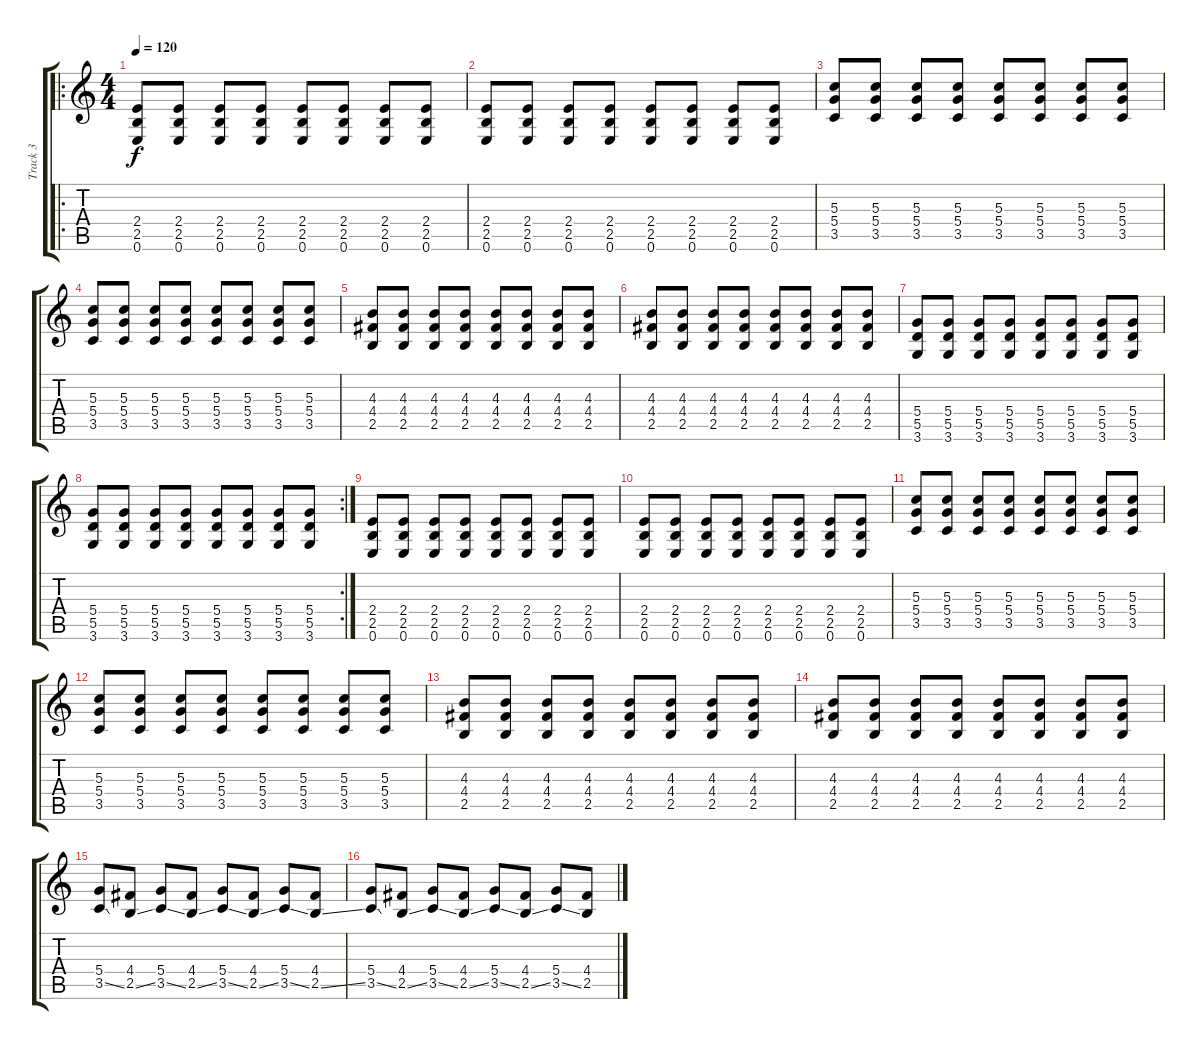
\track ("Track 3" "Track 3") {instrument distortionguitar}
\staff {score tabs}
\tuning (E4 B3 G3 D3 A2 E2) {hide}
\ro
\ts (4 4)
\tempo 120
\clef g2
\ks c
(2.4 2.5 0.6).8{dy f} (2.4 2.5 0.6).8 (2.4 2.5 0.6).8 (2.4 2.5 0.6).8 (2.4 2.5 0.6).8 (2.4 2.5 0.6).8 (2.4 2.5 0.6).8 (2.4 2.5 0.6).8 |
(2.4 2.5 0.6).8 (2.4 2.5 0.6).8 (2.4 2.5 0.6).8 (2.4 2.5 0.6).8 (2.4 2.5 0.6).8 (2.4 2.5 0.6).8 (2.4 2.5 0.6).8 (2.4 2.5 0.6).8 |
(5.3 5.4 3.5).8 (5.3 5.4 3.5).8 (5.3 5.4 3.5).8 (5.3 5.4 3.5).8 (5.3 5.4 3.5).8 (5.3 5.4 3.5).8 (5.3 5.4 3.5).8 (5.3 5.4 3.5).8 |
(5.3 5.4 3.5).8 (5.3 5.4 3.5).8 (5.3 5.4 3.5).8 (5.3 5.4 3.5).8 (5.3 5.4 3.5).8 (5.3 5.4 3.5).8 (5.3 5.4 3.5).8 (5.3 5.4 3.5).8 |
(4.3 4.4 2.5).8 (4.3 4.4 2.5).8 (4.3 4.4 2.5).8 (4.3 4.4 2.5).8 (4.3 4.4 2.5).8 (4.3 4.4 2.5).8 (4.3 4.4 2.5).8 (4.3 4.4 2.5).8 |
(4.3 4.4 2.5).8 (4.3 4.4 2.5).8 (4.3 4.4 2.5).8 (4.3 4.4 2.5).8 (4.3 4.4 2.5).8 (4.3 4.4 2.5).8 (4.3 4.4 2.5).8 (4.3 4.4 2.5).8 |
(5.4 5.5 3.6).8 (5.4 5.5 3.6).8 (5.4 5.5 3.6).8 (5.4 5.5 3.6).8 (5.4 5.5 3.6).8 (5.4 5.5 3.6).8 (5.4 5.5 3.6).8 (5.4 5.5 3.6).8 |
\rc 2
(5.4 5.5 3.6).8 (5.4 5.5 3.6).8 (5.4 5.5 3.6).8 (5.4 5.5 3.6).8 (5.4 5.5 3.6).8 (5.4 5.5 3.6).8 (5.4 5.5 3.6).8 (5.4 5.5 3.6).8 |
(2.4 2.5 0.6).8 (2.4 2.5 0.6).8 (2.4 2.5 0.6).8 (2.4 2.5 0.6).8 (2.4 2.5 0.6).8 (2.4 2.5 0.6).8 (2.4 2.5 0.6).8 (2.4 2.5 0.6).8 |
(2.4 2.5 0.6).8 (2.4 2.5 0.6).8 (2.4 2.5 0.6).8 (2.4 2.5 0.6).8 (2.4 2.5 0.6).8 (2.4 2.5 0.6).8 (2.4 2.5 0.6).8 (2.4 2.5 0.6).8 |
(5.3 5.4 3.5).8 (5.3 5.4 3.5).8 (5.3 5.4 3.5).8 (5.3 5.4 3.5).8 (5.3 5.4 3.5).8 (5.3 5.4 3.5).8 (5.3 5.4 3.5).8 (5.3 5.4 3.5).8 |
(5.3 5.4 3.5).8 (5.3 5.4 3.5).8 (5.3 5.4 3.5).8 (5.3 5.4 3.5).8 (5.3 5.4 3.5).8 (5.3 5.4 3.5).8 (5.3 5.4 3.5).8 (5.3 5.4 3.5).8 |
(4.3 4.4 2.5).8 (4.3 4.4 2.5).8 (4.3 4.4 2.5).8 (4.3 4.4 2.5).8 (4.3 4.4 2.5).8 (4.3 4.4 2.5).8 (4.3 4.4 2.5).8 (4.3 4.4 2.5).8 |
(4.3 4.4 2.5).8 (4.3 4.4 2.5).8 (4.3 4.4 2.5).8 (4.3 4.4 2.5).8 (4.3 4.4 2.5).8 (4.3 4.4 2.5).8 (4.3 4.4 2.5).8 (4.3 4.4 2.5).8 |
(5.4 3.5{ss}).8 (4.4 2.5{ss}).8 (5.4 3.5{ss}).8 (4.4 2.5{ss}).8 (5.4 3.5{ss}).8 (4.4 2.5{ss}).8 (5.4 3.5{ss}).8 (4.4 2.5{ss}).8 |
(5.4 3.5{ss}).8 (4.4 2.5{ss}).8 (5.4 3.5{ss}).8 (4.4 2.5{ss}).8 (5.4 3.5{ss}).8 (4.4 2.5{ss}).8 (5.4 3.5{ss}).8 (4.4 2.5).8
